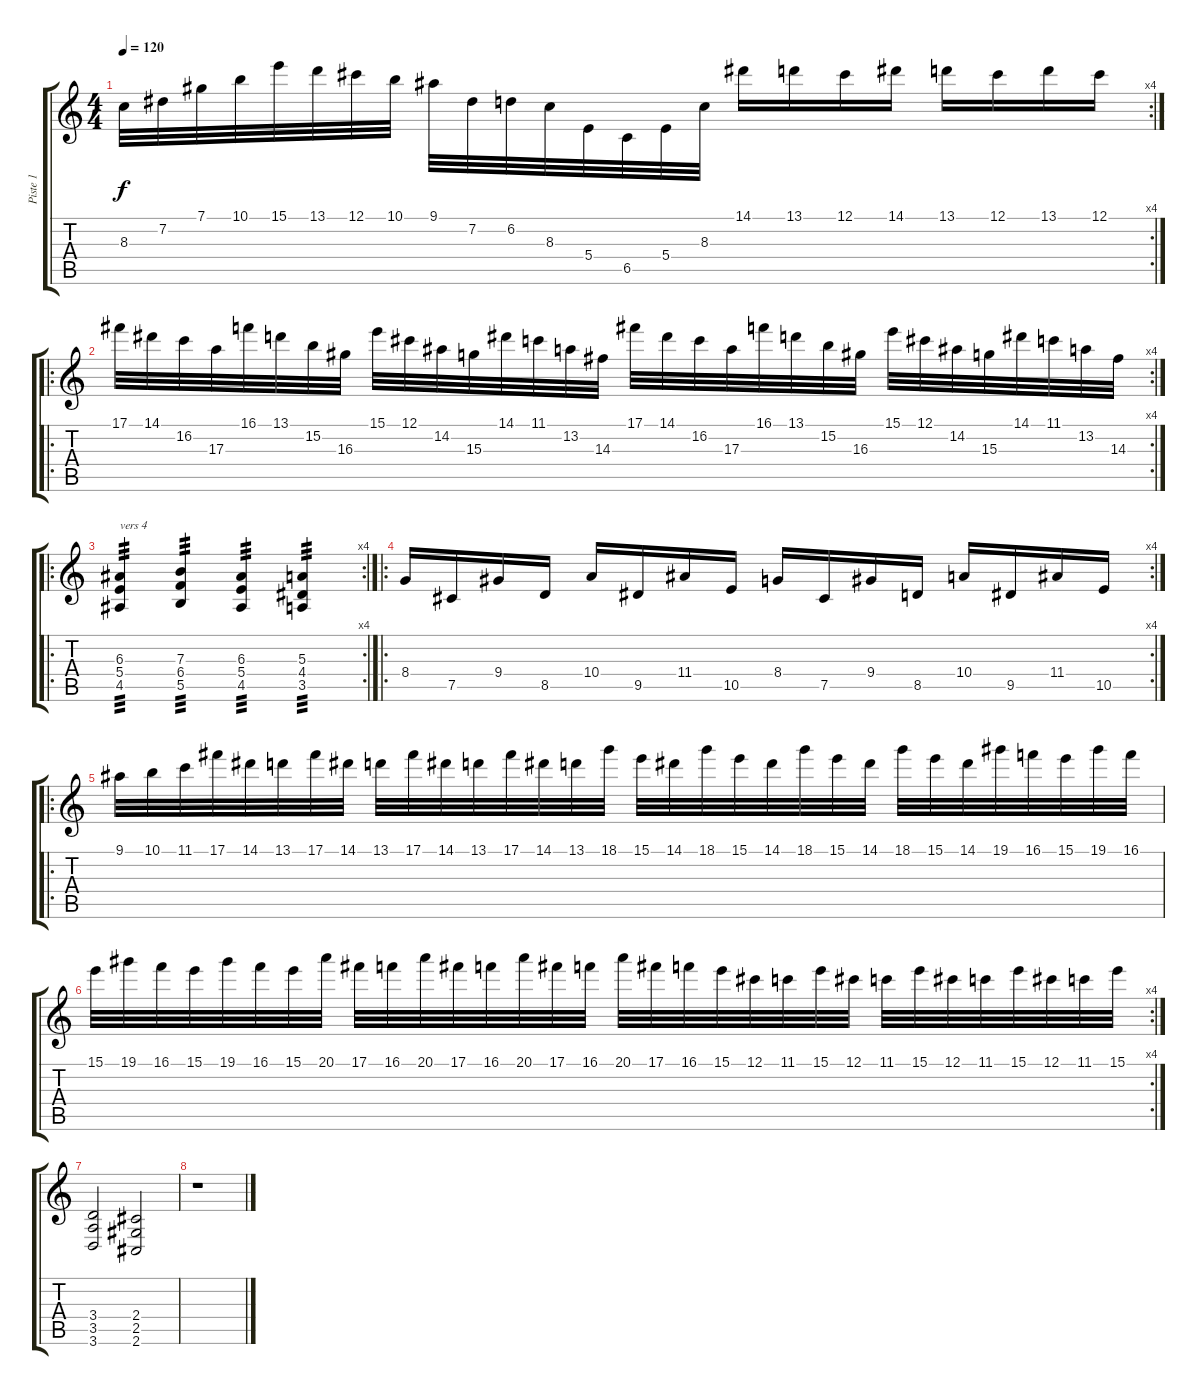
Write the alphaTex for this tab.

\track ("Piste 1" "Piste 1") {instrument distortionguitar}
\staff {score tabs}
\tuning (Db4 Ab3 E3 B2 Gb2 B1) {hide}
\rc 4
\ts (4 4)
\tempo 120
\clef g2
\ks c
8.3.32{dy f} 7.2.32 7.1.32 10.1.32 15.1.32 13.1.32 12.1.32 10.1.32 9.1.32 7.2.32 6.2.32 8.3.32 5.4.32 6.5.32 5.4.32 8.3.32 14.1.16 13.1.16 12.1.16 14.1.16 13.1.16 12.1.16 13.1.16 12.1.16 |
\ro
\rc 4
17.1.32 14.1.32 16.2.32 17.3.32 16.1.32 13.1.32 15.2.32 16.3.32 15.1.32 12.1.32 14.2.32 15.3.32 14.1.32 11.1.32 13.2.32 14.3.32 17.1.32 14.1.32 16.2.32 17.3.32 16.1.32 13.1.32 15.2.32 16.3.32 15.1.32 12.1.32 14.2.32 15.3.32 14.1.32 11.1.32 13.2.32 14.3.32 |
\ro
\rc 4
(6.3 5.4 4.5).4{txt "vers 4" tp 3} (7.3 6.4 5.5).4{tp 3} (6.3 5.4 4.5).4{tp 3} (5.3 4.4 3.5).4{tp 3} |
\ro
\rc 4
8.4.16 7.5.16 9.4.16 8.5.16 10.4.16 9.5.16 11.4.16 10.5.16 8.4.16 7.5.16 9.4.16 8.5.16 10.4.16 9.5.16 11.4.16 10.5.16 |
\ro
9.1.32 10.1.32 11.1.32 17.1.32 14.1.32 13.1.32 17.1.32 14.1.32 13.1.32 17.1.32 14.1.32 13.1.32 17.1.32 14.1.32 13.1.32 18.1.32 15.1.32 14.1.32 18.1.32 15.1.32 14.1.32 18.1.32 15.1.32 14.1.32 18.1.32 15.1.32 14.1.32 19.1.32 16.1.32 15.1.32 19.1.32 16.1.32 |
\rc 4
15.1.32 19.1.32 16.1.32 15.1.32 19.1.32 16.1.32 15.1.32 20.1.32 17.1.32 16.1.32 20.1.32 17.1.32 16.1.32 20.1.32 17.1.32 16.1.32 20.1.32 17.1.32 16.1.32 15.1.32 12.1.32 11.1.32 15.1.32 12.1.32 11.1.32 15.1.32 12.1.32 11.1.32 15.1.32 12.1.32 11.1.32 15.1.32 |
(3.4 3.5 3.6).2 (2.4 2.5 2.6).2 |
r.1
